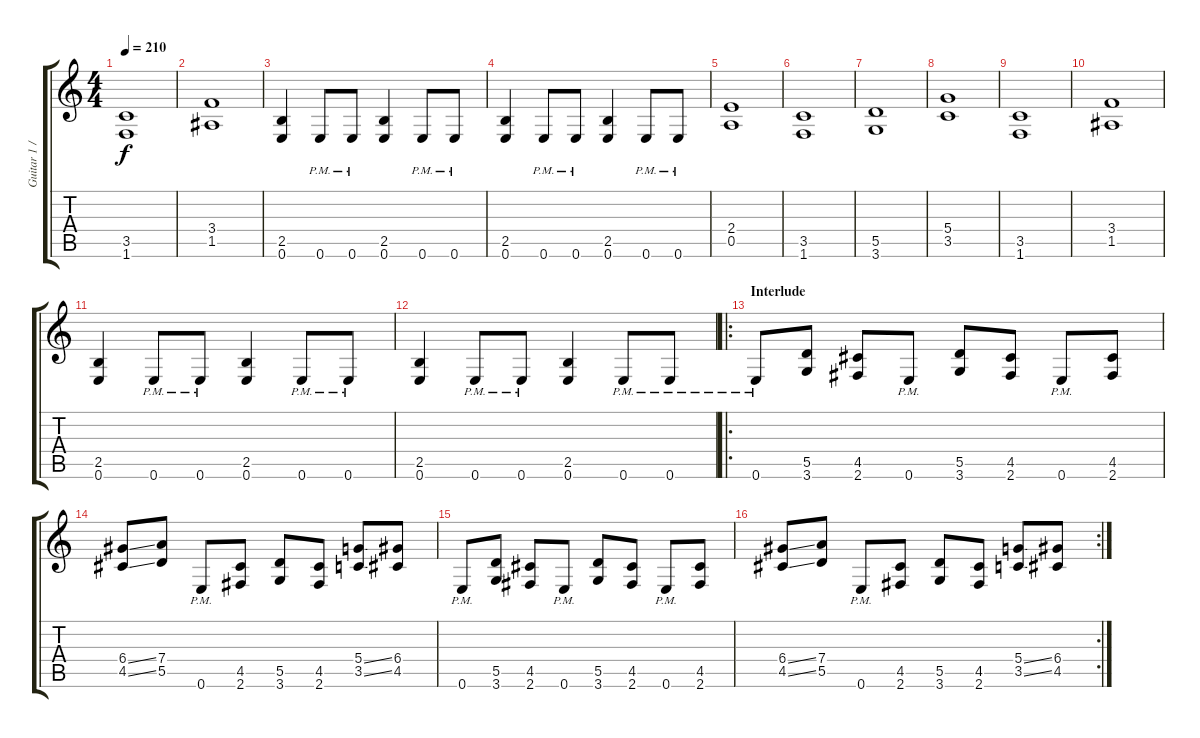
\track ("Guitar 1 / Eric Peterson" "Guitar 1 /") {instrument distortionguitar}
\staff {score tabs}
\tuning (E4 B3 G3 D3 A2 E2) {hide}
\ts (4 4)
\tempo 210
\clef g2
\ks c
(3.5 1.6).1{dy f} |
(3.4 1.5).1 |
(2.5 0.6).4 0.6{pm}.8 0.6{pm}.8 (2.5 0.6).4 0.6{pm}.8 0.6{pm}.8 |
(2.5 0.6).4 0.6{pm}.8 0.6{pm}.8 (2.5 0.6).4 0.6{pm}.8 0.6{pm}.8 |
(2.4 0.5).1 |
(3.5 1.6).1 |
(5.5 3.6).1 |
(5.4 3.5).1 |
(3.5 1.6).1 |
(3.4 1.5).1 |
(2.5 0.6).4 0.6{pm}.8 0.6{pm}.8 (2.5 0.6).4 0.6{pm}.8 0.6{pm}.8 |
(2.5 0.6).4 0.6{pm}.8 0.6{pm}.8 (2.5 0.6).4 0.6{pm}.8 0.6{pm}.8 |
\ro
\section ("" "Interlude")
0.6{pm}.8 (5.5 3.6).8 (4.5 2.6).8 0.6{pm}.8 (5.5 3.6).8 (4.5 2.6).8 0.6{pm}.8 (4.5 2.6).8 |
(6.4{ss} 4.5{ss}).8 (7.4 5.5).8 0.6{pm}.8 (4.5 2.6).8 (5.5 3.6).8 (4.5 2.6).8 (5.4{ss} 3.5{ss}).8 (6.4 4.5).8 |
0.6{pm}.8 (5.5 3.6).8 (4.5 2.6).8 0.6{pm}.8 (5.5 3.6).8 (4.5 2.6).8 0.6{pm}.8 (4.5 2.6).8 |
\rc 2
(6.4{ss} 4.5{ss}).8 (7.4 5.5).8 0.6{pm}.8 (4.5 2.6).8 (5.5 3.6).8 (4.5 2.6).8 (5.4{ss} 3.5{ss}).8 (6.4 4.5).8
